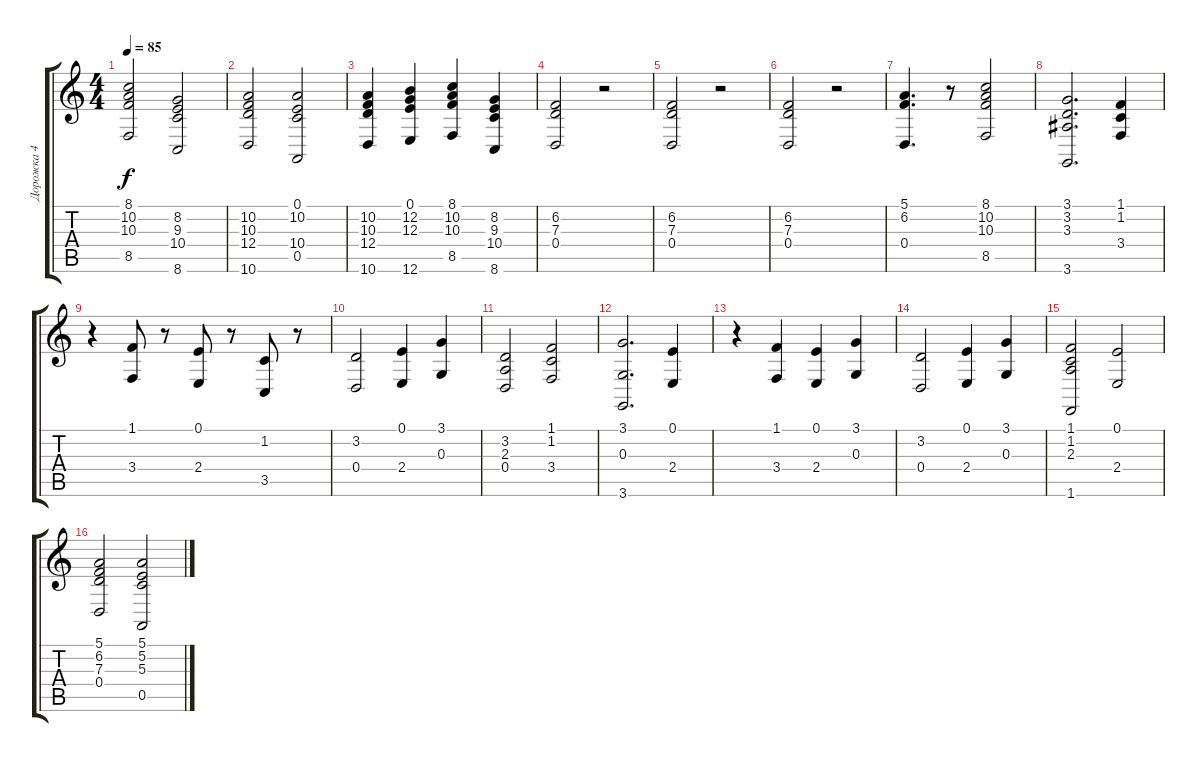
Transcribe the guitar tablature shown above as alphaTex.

\track ("Дорожка 4" "Дорожка 4") {instrument stringensemble1}
\staff {score tabs}
\tuning (E4 B3 G3 D3 A2 E2) {hide}
\ts (4 4)
\tempo 85
\clef g2
\ks c
(8.1 10.2 10.3 8.5).2{dy f} (8.2 9.3 10.4 8.6).2 |
(10.2 10.3 12.4 10.6).2 (0.1 10.2 10.4 0.5).2 |
(10.2 10.3 12.4 10.6).4 (0.1 12.2 12.3 12.6).4 (8.1 10.2 10.3 8.5).4 (8.2 9.3 10.4 8.6).4 |
(6.2 7.3 0.4).2 r.2 |
(6.2 7.3 0.4).2 r.2 |
(6.2 7.3 0.4).2 r.2 |
(5.1 6.2 0.4).4{d} r.8 (8.1 10.2 10.3 8.5).2 |
(3.1 3.2 3.3 3.6).2{d} (1.1 1.2 3.4).4 |
r.4 (1.1 3.4).8 r.8 (0.1 2.4).8 r.8 (1.2 3.5).8 r.8 |
(3.2 0.4).2 (0.1 2.4).4 (3.1 0.3).4 |
(3.2 2.3 0.4).2 (1.1 1.2 3.4).2 |
(3.1 0.3 3.6).2{d} (0.1 2.4).4 |
r.4 (1.1 3.4).4 (0.1 2.4).4 (3.1 0.3).4 |
(3.2 0.4).2 (0.1 2.4).4 (3.1 0.3).4 |
(1.1 1.2 2.3 1.6).2 (0.1 2.4).2 |
(5.1 6.2 7.3 0.4).2 (5.1 5.2 5.3 0.5).2
